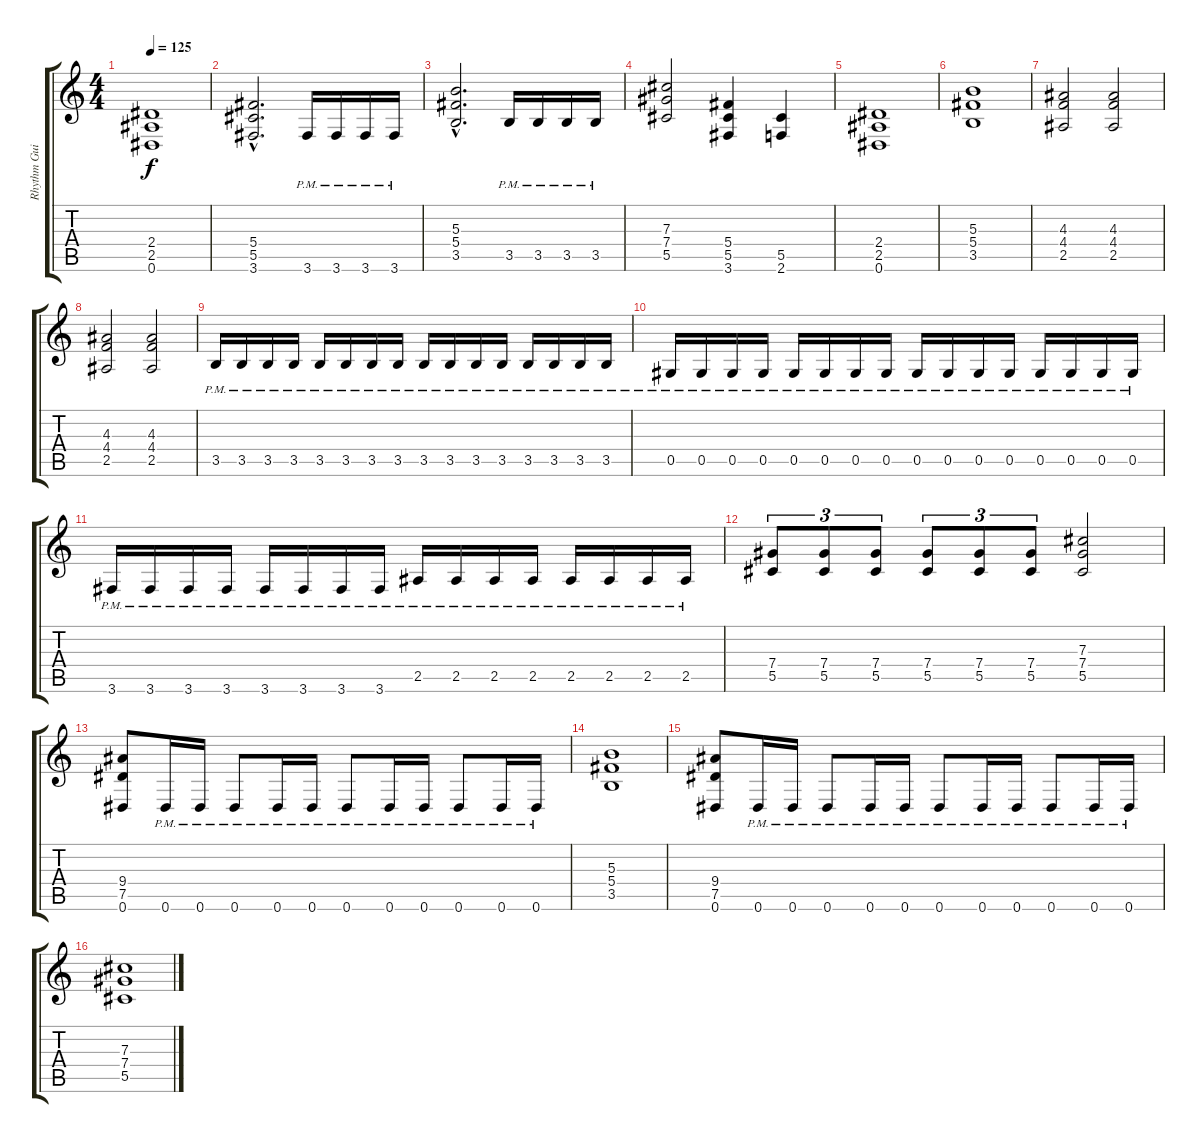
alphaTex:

\track ("Rhythm Guitar" "Rhythm Gui") {instrument distortionguitar}
\staff {score tabs}
\tuning (Eb4 Bb3 Gb3 Db3 Ab2 Eb2) {hide}
\ts (4 4)
\tempo 125
\clef g2
\ks c
(2.4 2.5 0.6).1{dy f} |
(5.4{hac} 5.5{hac} 3.6{hac}).2{d} 3.6{pm}.16 3.6{pm}.16 3.6{pm}.16 3.6{pm}.16 |
(5.3{hac} 5.4{hac} 3.5{hac}).2{d} 3.5{pm}.16 3.5{pm}.16 3.5{pm}.16 3.5{pm}.16 |
(7.3 7.4 5.5).2 (5.4 5.5 3.6).4 (5.5 2.6).4 |
(2.4 2.5 0.6).1 |
(5.3 5.4 3.5).1 |
(4.3 4.4 2.5).2 (4.3 4.4 2.5).2 |
(4.3 4.4 2.5).2 (4.3 4.4 2.5).2 |
3.5{pm}.16 3.5{pm}.16 3.5{pm}.16 3.5{pm}.16 3.5{pm}.16 3.5{pm}.16 3.5{pm}.16 3.5{pm}.16 3.5{pm}.16 3.5{pm}.16 3.5{pm}.16 3.5{pm}.16 3.5{pm}.16 3.5{pm}.16 3.5{pm}.16 3.5{pm}.16 |
0.5{pm}.16 0.5{pm}.16 0.5{pm}.16 0.5{pm}.16 0.5{pm}.16 0.5{pm}.16 0.5{pm}.16 0.5{pm}.16 0.5{pm}.16 0.5{pm}.16 0.5{pm}.16 0.5{pm}.16 0.5{pm}.16 0.5{pm}.16 0.5{pm}.16 0.5{pm}.16 |
3.6{pm}.16 3.6{pm}.16 3.6{pm}.16 3.6{pm}.16 3.6{pm}.16 3.6{pm}.16 3.6{pm}.16 3.6{pm}.16 2.5{pm}.16 2.5{pm}.16 2.5{pm}.16 2.5{pm}.16 2.5{pm}.16 2.5{pm}.16 2.5{pm}.16 2.5{pm}.16 |
(7.4 5.5).8{tu (3 2)} (7.4 5.5).8{tu (3 2)} (7.4 5.5).8{tu (3 2)} (7.4 5.5).8{tu (3 2)} (7.4 5.5).8{tu (3 2)} (7.4 5.5).8{tu (3 2)} (7.3 7.4 5.5).2 |
(9.4 7.5 0.6).8 0.6{pm}.16 0.6{pm}.16 0.6{pm}.8 0.6{pm}.16 0.6{pm}.16 0.6{pm}.8 0.6{pm}.16 0.6{pm}.16 0.6{pm}.8 0.6{pm}.16 0.6{pm}.16 |
(5.3 5.4 3.5).1 |
(9.4 7.5 0.6).8 0.6{pm}.16 0.6{pm}.16 0.6{pm}.8 0.6{pm}.16 0.6{pm}.16 0.6{pm}.8 0.6{pm}.16 0.6{pm}.16 0.6{pm}.8 0.6{pm}.16 0.6{pm}.16 |
(7.3 7.4 5.5).1
